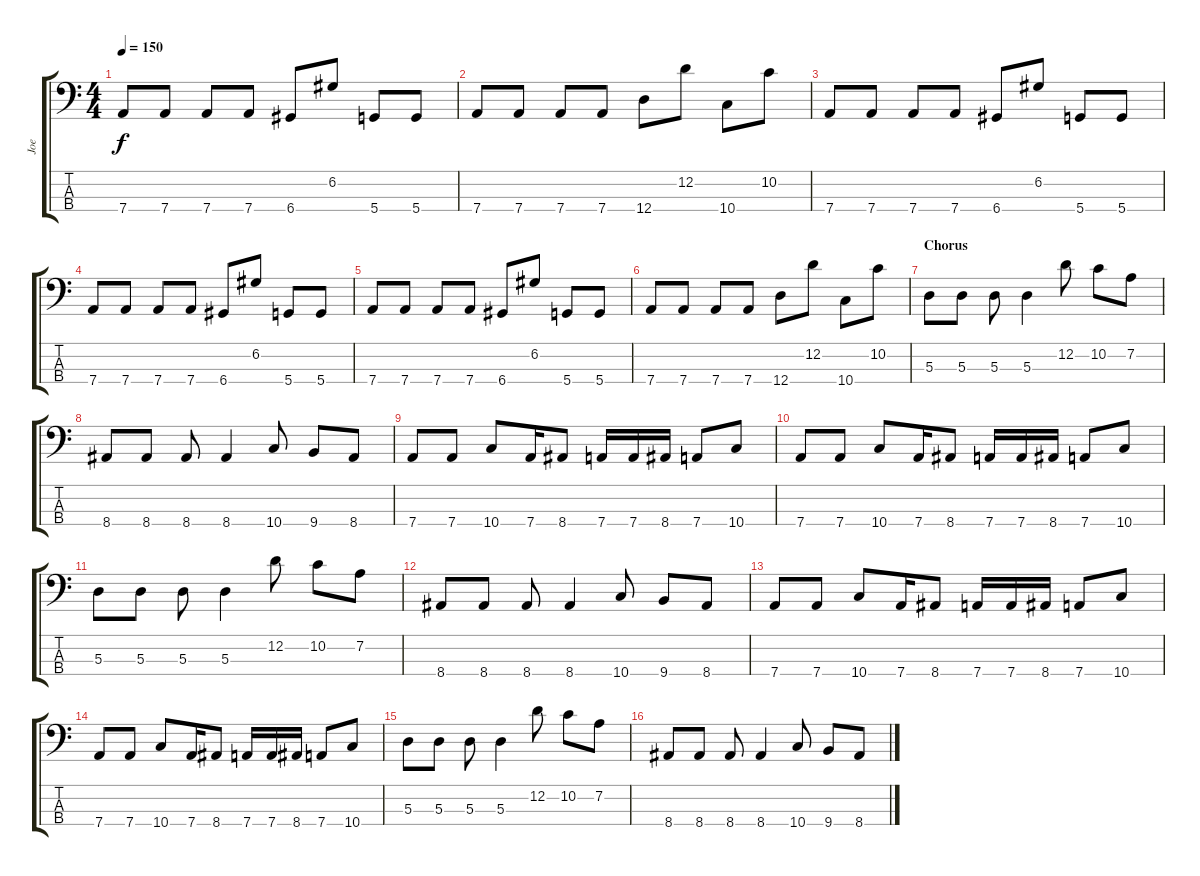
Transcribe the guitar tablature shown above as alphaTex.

\track ("Joe" "Joe") {instrument electricbasspick}
\staff {score tabs}
\tuning (G2 D2 A1 D1) {hide}
\ts (4 4)
\tempo 150
\clef f4
\ks c
7.4.8{dy f} 7.4.8 7.4.8 7.4.8 6.4.8 6.2.8 5.4.8 5.4.8 |
7.4.8 7.4.8 7.4.8 7.4.8 12.4.8 12.2.8 10.4.8 10.2.8 |
7.4.8 7.4.8 7.4.8 7.4.8 6.4.8 6.2.8 5.4.8 5.4.8 |
7.4.8 7.4.8 7.4.8 7.4.8 6.4.8 6.2.8 5.4.8 5.4.8 |
7.4.8 7.4.8 7.4.8 7.4.8 6.4.8 6.2.8 5.4.8 5.4.8 |
7.4.8 7.4.8 7.4.8 7.4.8 12.4.8 12.2.8 10.4.8 10.2.8 |
\section ("" "Chorus")
5.3.8 5.3.8 5.3.8 5.3.4 12.2.8 10.2.8 7.2.8 |
8.4.8 8.4.8 8.4.8 8.4.4 10.4.8 9.4.8 8.4.8 |
7.4.8 7.4.8 10.4.8 7.4.16 8.4.8 7.4.16 7.4.16 8.4.16 7.4.8 10.4.8 |
7.4.8 7.4.8 10.4.8 7.4.16 8.4.8 7.4.16 7.4.16 8.4.16 7.4.8 10.4.8 |
5.3.8 5.3.8 5.3.8 5.3.4 12.2.8 10.2.8 7.2.8 |
8.4.8 8.4.8 8.4.8 8.4.4 10.4.8 9.4.8 8.4.8 |
7.4.8 7.4.8 10.4.8 7.4.16 8.4.8 7.4.16 7.4.16 8.4.16 7.4.8 10.4.8 |
7.4.8 7.4.8 10.4.8 7.4.16 8.4.8 7.4.16 7.4.16 8.4.16 7.4.8 10.4.8 |
5.3.8 5.3.8 5.3.8 5.3.4 12.2.8 10.2.8 7.2.8 |
8.4.8 8.4.8 8.4.8 8.4.4 10.4.8 9.4.8 8.4.8
